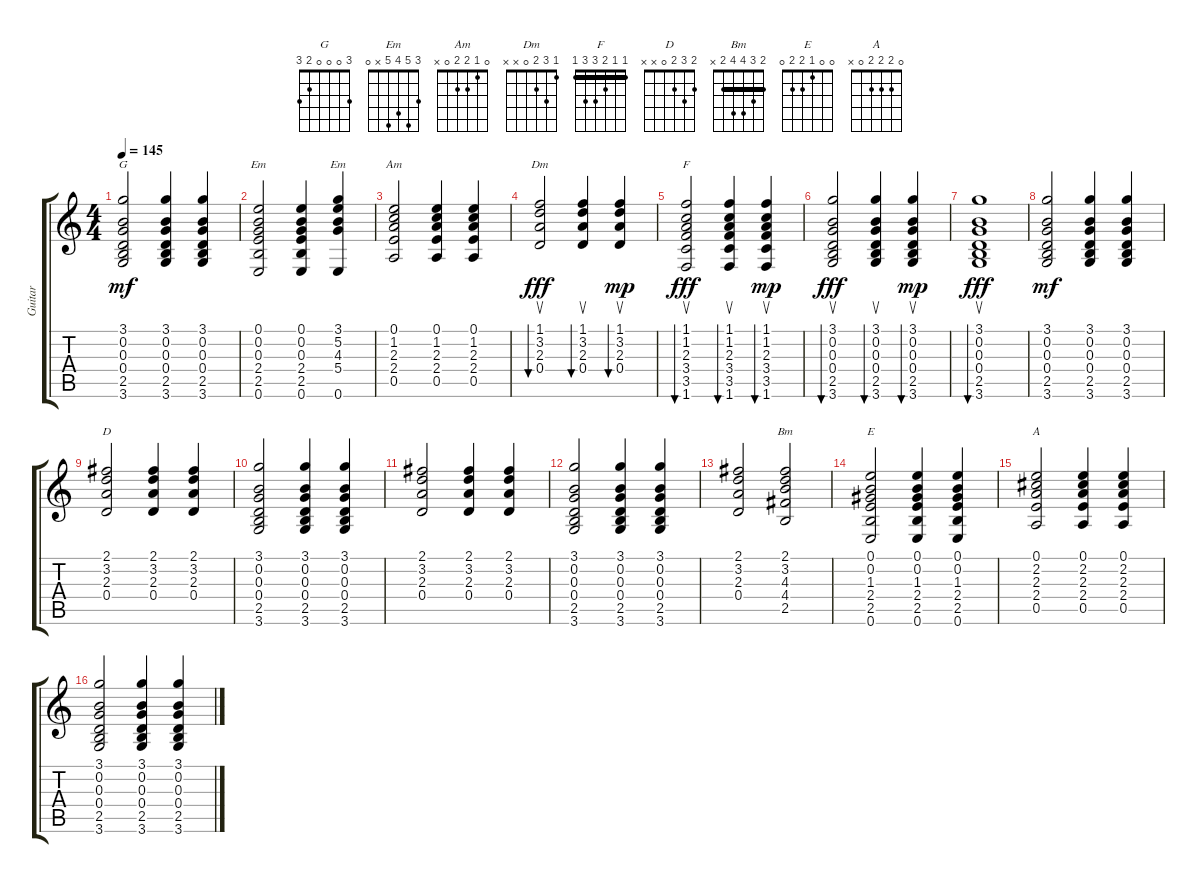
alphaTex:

\track ("Guitar" "Guitar") {instrument acousticguitarsteel}
\staff {score tabs}
\tuning (E4 B3 G3 D3 A2 E2) {hide}
\chord ("G" 3 0 0 0 2 3)
\chord ("Em" 0 0 0 2 2 0)
\chord ("Em" 3 5 4 5 x 0)
\chord ("Am" 0 1 2 2 0 x)
\chord ("Dm" 1 3 2 0 x x)
\chord ("F" 1 1 2 3 3 1) {barre 1}
\chord ("D" 2 3 2 0 x x)
\chord ("Bm" 2 3 4 4 2 x) {barre 2}
\chord ("E" 0 0 1 2 2 0)
\chord ("A" 0 2 2 2 0 x)
\ts (4 4)
\tempo 145
\clef g2
\ks c
(3.1 0.2 0.3 0.4 2.5 3.6).2{ch "G" dy mf} (3.1 0.2 0.3 0.4 2.5 3.6).4 (3.1 0.2 0.3 0.4 2.5 3.6).4 |
(0.1 0.2 0.3 2.4 2.5 0.6).2{ch "Em"} (0.1 0.2 0.3 2.4 2.5 0.6).4 (3.1 5.2 4.3 5.4 0.6).4{ch "Em"} |
(0.1 1.2 2.3 2.4 0.5).2{ch "Am"} (0.1 1.2 2.3 2.4 0.5).4 (0.1 1.2 2.3 2.4 0.5).4 |
(1.1 3.2 2.3 0.4).2{su bu 30 ch "Dm" dy fff} (1.1 3.2 2.3 0.4).4{su bu 30} (1.1 3.2 2.3 0.4).4{su bu 30 dy mp} |
(1.1 1.2 2.3 3.4 3.5 1.6).2{su bu 30 ch "F" dy fff} (1.1 1.2 2.3 3.4 3.5 1.6).4{su bu 30} (1.1 1.2 2.3 3.4 3.5 1.6).4{su bu 30 dy mp} |
(3.1 0.2 0.3 0.4 2.5 3.6).2{su bu 30 dy fff} (3.1 0.2 0.3 0.4 2.5 3.6).4{su bu 30} (3.1 0.2 0.3 0.4 2.5 3.6).4{su bu 30 dy mp} |
(3.1 0.2 0.3 0.4 2.5 3.6).1{su bu 30 dy fff} |
(3.1 0.2 0.3 0.4 2.5 3.6).2{dy mf} (3.1 0.2 0.3 0.4 2.5 3.6).4 (3.1 0.2 0.3 0.4 2.5 3.6).4 |
(2.1 3.2 2.3 0.4).2{ch "D"} (2.1 3.2 2.3 0.4).4 (2.1 3.2 2.3 0.4).4 |
(3.1 0.2 0.3 0.4 2.5 3.6).2 (3.1 0.2 0.3 0.4 2.5 3.6).4 (3.1 0.2 0.3 0.4 2.5 3.6).4 |
(2.1 3.2 2.3 0.4).2 (2.1 3.2 2.3 0.4).4 (2.1 3.2 2.3 0.4).4 |
(3.1 0.2 0.3 0.4 2.5 3.6).2 (3.1 0.2 0.3 0.4 2.5 3.6).4 (3.1 0.2 0.3 0.4 2.5 3.6).4 |
(2.1 3.2 2.3 0.4).2 (2.1 3.2 4.3 4.4 2.5).2{ch "Bm"} |
(0.1 0.2 1.3 2.4 2.5 0.6).2{ch "E"} (0.1 0.2 1.3 2.4 2.5 0.6).4 (0.1 0.2 1.3 2.4 2.5 0.6).4 |
(0.1 2.2 2.3 2.4 0.5).2{ch "A"} (0.1 2.2 2.3 2.4 0.5).4 (0.1 2.2 2.3 2.4 0.5).4 |
(3.1 0.2 0.3 0.4 2.5 3.6).2 (3.1 0.2 0.3 0.4 2.5 3.6).4 (3.1 0.2 0.3 0.4 2.5 3.6).4
